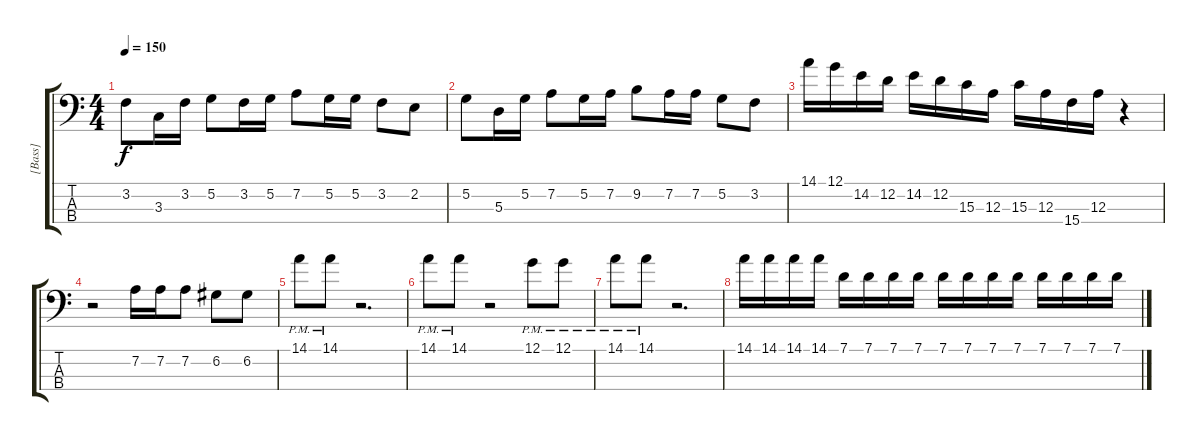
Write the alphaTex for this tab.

\track ("[Bass]" "[Bass]") {instrument electricbassfinger}
\staff {score tabs}
\tuning (G2 D2 A1 D1) {hide}
\ts (4 4)
\tempo 150
\clef f4
\ks c
3.2.8{dy f} 3.3.16 3.2.16 5.2.8 3.2.16 5.2.16 7.2.8 5.2.16 5.2.16 3.2.8 2.2.8 |
5.2.8 5.3.16 5.2.16 7.2.8 5.2.16 7.2.16 9.2.8 7.2.16 7.2.16 5.2.8 3.2.8 |
14.1.16 12.1.16 14.2.16 12.2.16 14.2.16 12.2.16 15.3.16 12.3.16 15.3.16 12.3.16 15.4.16 12.3.16 r.4 |
r.2 7.2.16 7.2.16 7.2.8 6.2.8 6.2.8 |
14.1{pm}.8 14.1{pm}.8 r.2{d} |
14.1{pm}.8 14.1{pm}.8 r.2 12.1{pm}.8 12.1{pm}.8 |
14.1{pm}.8 14.1{pm}.8 r.2{d} |
14.1.16 14.1.16 14.1.16 14.1.16 7.1.16 7.1.16 7.1.16 7.1.16 7.1.16 7.1.16 7.1.16 7.1.16 7.1.16 7.1.16 7.1.16 7.1.16
